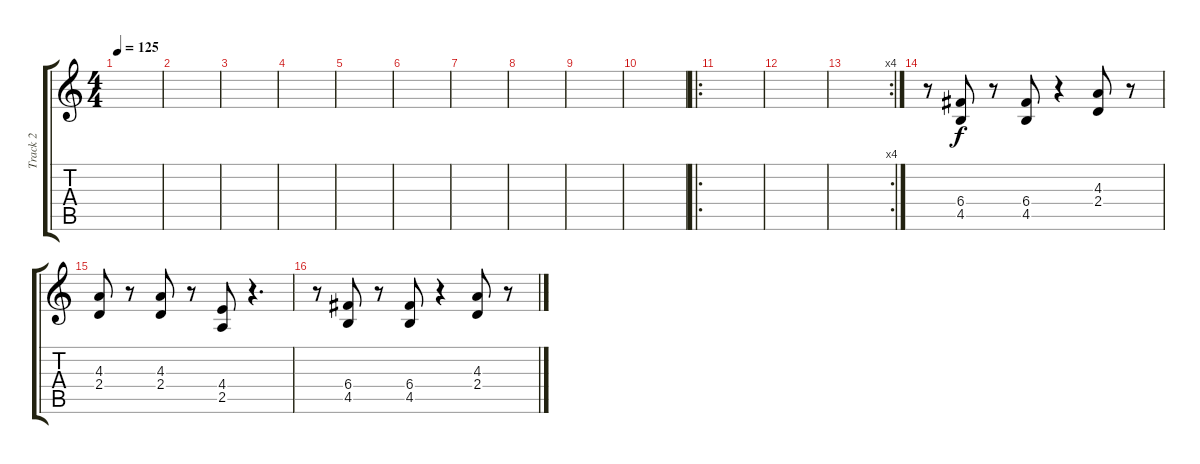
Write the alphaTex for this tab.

\track ("Track 2" "Track 2") {instrument distortionguitar}
\staff {score tabs}
\tuning (D4 A3 F3 C3 G2 D2) {hide}
\ts (4 4)
\tempo 125
\clef g2
\ks c
|
|
|
|
|
|
|
|
|
|
\ro
|
|
\rc 4
|
r.8 (6.4 4.5).8 r.8 (6.4 4.5).8 r.4 (4.3 2.4).8 r.8 |
(4.3 2.4).8 r.8 (4.3 2.4).8 r.8 (4.4 2.5).8 r.4{d} |
r.8 (6.4 4.5).8 r.8 (6.4 4.5).8 r.4 (4.3 2.4).8 r.8
